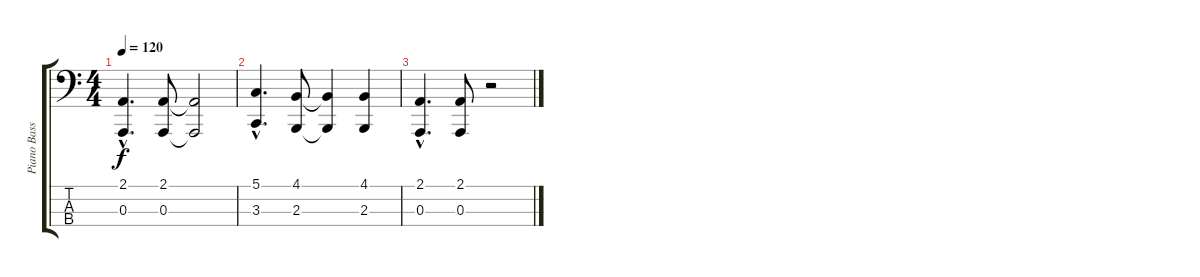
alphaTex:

\track ("Piano Bass - 8va. bassa." "Piano Bass") {instrument acousticgrandpiano}
\staff {score tabs}
\tuning (G2 D2 A1 E1) {hide}
\ts (4 4)
\tempo 120
\clef f4
\ks c
(2.1{hac} 0.3{hac}).4{d dy f} (2.1 0.3).8 (2.1{t} 0.3{t}).2 |
(5.1{hac} 3.3{hac}).4{d} (4.1 2.3).8 (4.1{t} 2.3{t}).4 (4.1 2.3).4 |
(2.1{hac} 0.3{hac}).4{d} (2.1 0.3).8 r.2
